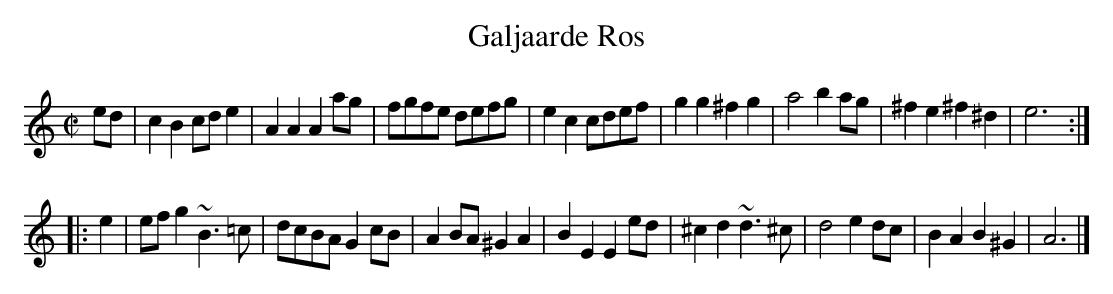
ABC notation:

X:1
T:Galjaarde Ros
M:C|
K:Amin
ed|c2B2cde2|A2A2A2ag|fgfe defg|e2c2cdef|g2g2^f2g2|a4b2ag|^f2e2^f2^d2|e6:|
|:e2|efg2~B3=c|dcBAG2cB|A2BA^G2A2|B2E2E2ed|^c2d2~d3^c|d4e2dc|B2A2B2^G2|A6|]
